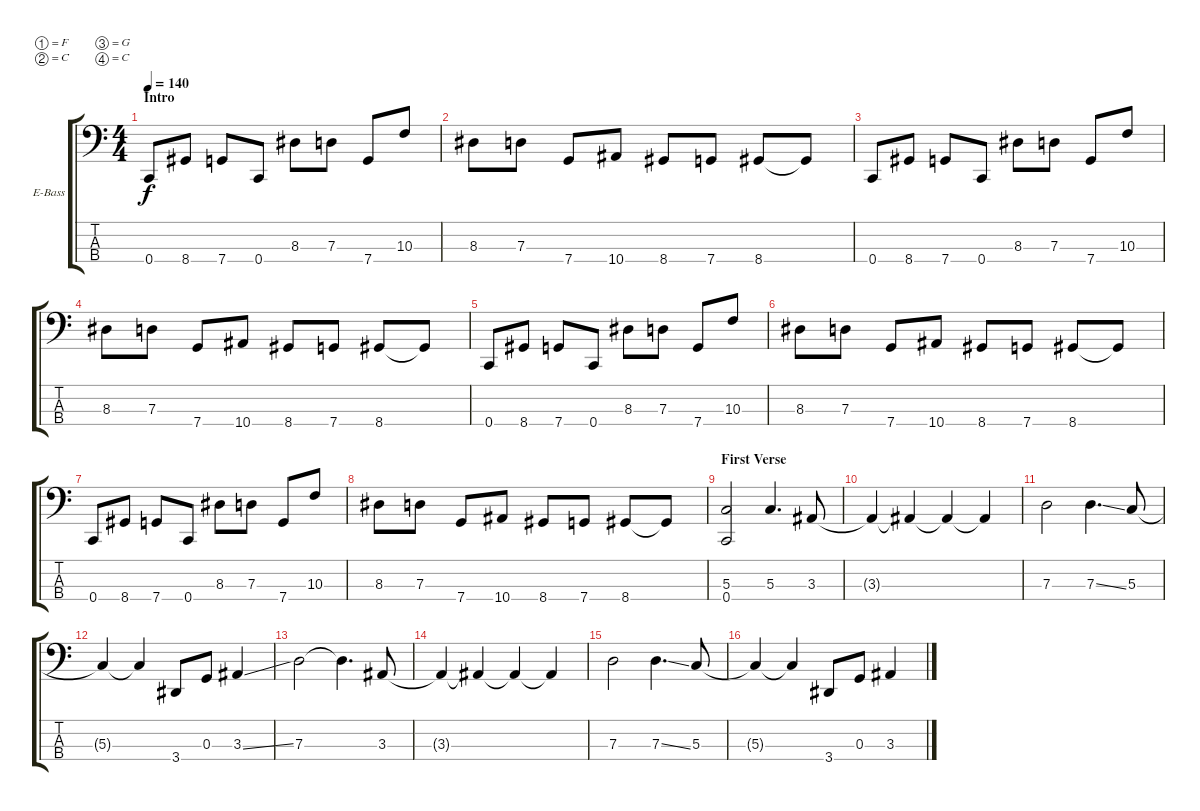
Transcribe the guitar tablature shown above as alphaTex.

\bracketExtendMode groupsimilarinstruments
\firstSystemTrackNameOrientation horizontal
\otherSystemsTrackNameOrientation horizontal
\track ("Bass" "E-Bass") {instrument electricbassfinger}
\staff {score tabs}
\tuning (F2 C2 G1 C1)
\ts (4 4)
\section ("" "Intro")
\tempo 140
\clef f4
\ks c
0.4.8{dy f instrument electricbassfinger} 8.4.8 7.4.8 0.4.8 8.3.8 7.3.8 7.4.8 10.3.8 |
8.3.8 7.3.8 7.4.8 10.4.8 8.4.8 7.4.8 8.4.8 8.4{t}.8 |
0.4.8 8.4.8 7.4.8 0.4.8 8.3.8 7.3.8 7.4.8 10.3.8 |
8.3.8 7.3.8 7.4.8 10.4.8 8.4.8 7.4.8 8.4.8 8.4{t}.8 |
0.4.8 8.4.8 7.4.8 0.4.8 8.3.8 7.3.8 7.4.8 10.3.8 |
8.3.8 7.3.8 7.4.8 10.4.8 8.4.8 7.4.8 8.4.8 8.4{t}.8 |
0.4.8 8.4.8 7.4.8 0.4.8 8.3.8 7.3.8 7.4.8 10.3.8 |
8.3.8 7.3.8 7.4.8 10.4.8 8.4.8 7.4.8 8.4.8 8.4{t}.8 |
\section ("" "First Verse")
(5.3 0.4).2 5.3.4{d} 3.3.8 |
3.3{t}.4 3.3{t}.4 3.3{t}.4 3.3{t}.4 |
7.3.2 7.3{ss}.4{d} 5.3.8 |
5.3{t}.4 5.3{t}.4 3.4.8 0.3.8 3.3{ss}.4 |
7.3.2 7.3{t}.4{d} 3.3.8 |
3.3{t}.4 3.3{t}.4 3.3{t}.4 3.3{t}.4 |
7.3.2 7.3{ss}.4{d} 5.3.8 |
5.3{t}.4 5.3{t}.4 3.4.8 0.3.8 3.3.4
